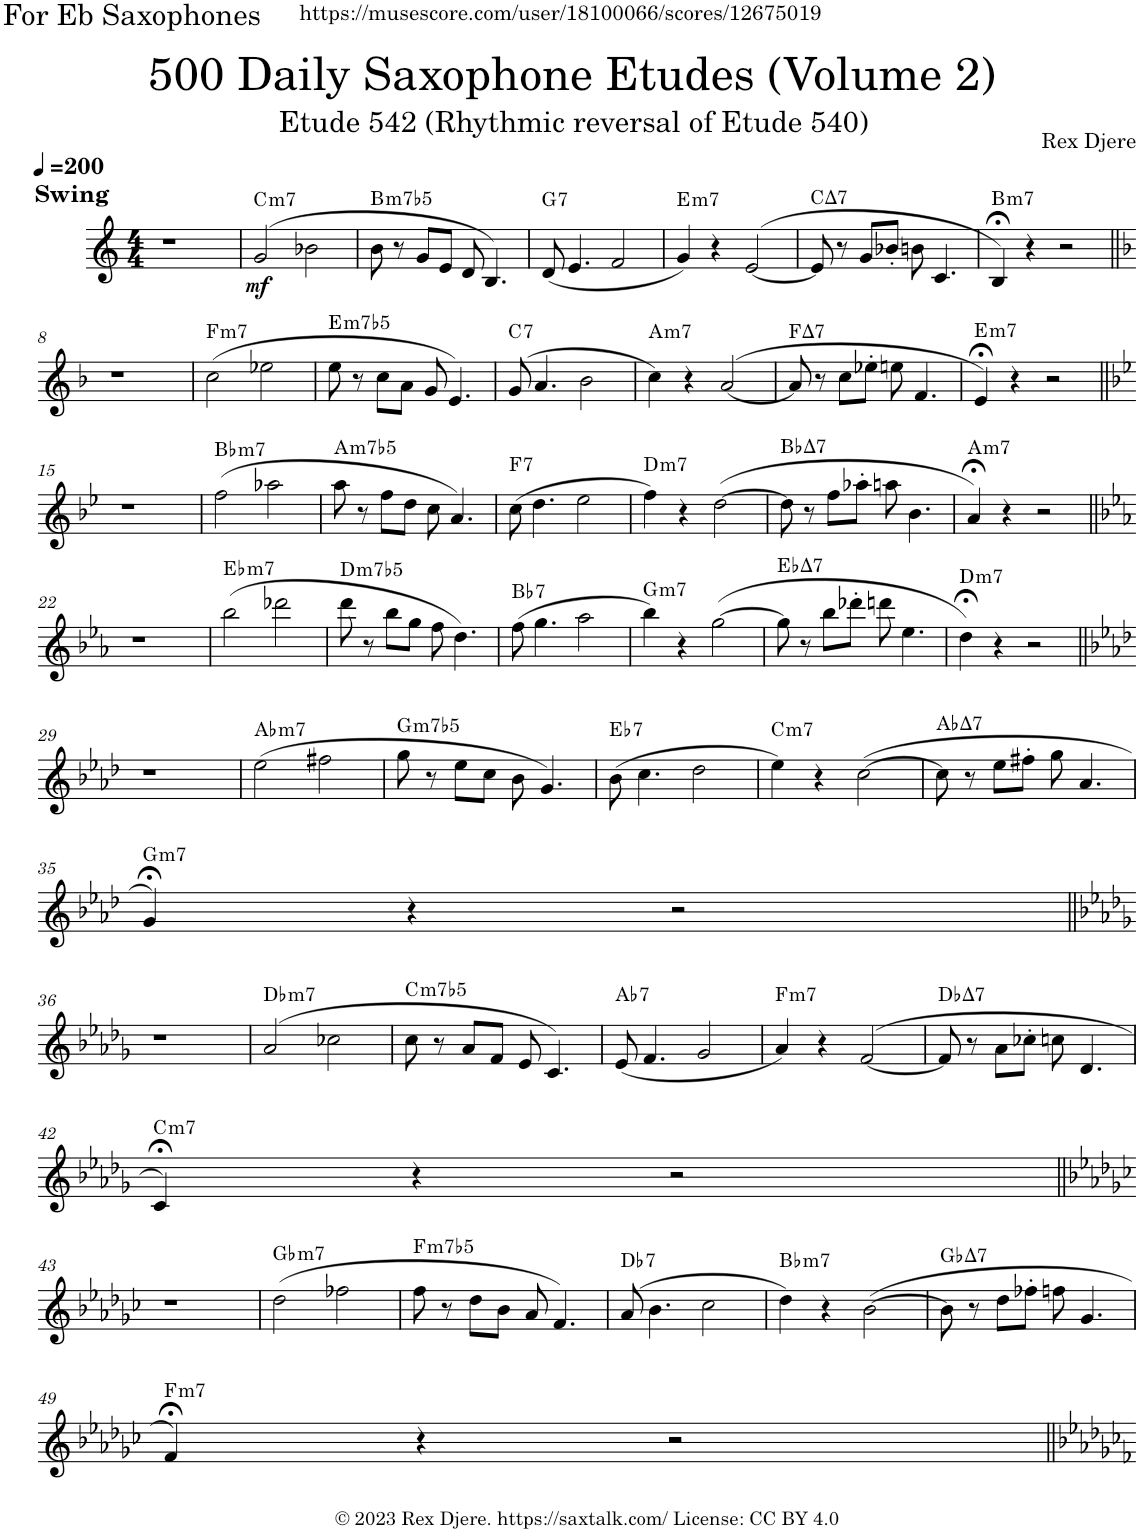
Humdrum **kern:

**kern	**dynam	**harte
*part1	*part1	*part1
*staff1	*staff1	*
*I"Alto Saxophone	*	*
*I'A. Sax.	*	*
*clefG2	*	*
*Trd5c9	*	*
*k[]	*	*
*M4/4	*	*
*MM200	*	*
=1	=1	=1
!LO:TX:a:B:t=Swing	!	!
1r	.	.
=2	=2	=2
!	!LO:DY:b	!LO:H:kt=m7
(2g/	mf	C:min7
2b-X\	.	.
=3	=3	=3
!	!	!LO:H:kt=m7b5
8b\	.	B:hdim7
8r	.	.
8g/L	.	.
8e/J	.	.
8d/	.	.
4.B/)	.	.
=4	=4	=4
!	!	!LO:H:kt=7
(8d/	.	G:7
4.e/	.	.
2f/	.	.
=5	=5	=5
!	!	!LO:H:kt=m7
4g/)	.	E:min7
4r	.	.
([2e/	.	.
=6	=6	=6
!	!	!LO:H:kt=7
8e/]	.	C:maj7
8r	.	.
8g/L	.	.
8b-X'/J	.	.
8bn\	.	.
4.c/	.	.
=7	=7	=7
!	!	!LO:H:kt=m7
4B;</)	.	B:min7
4r	.	.
2r	.	.
!!LO:LB:g=z
=8||	=8||	=8||
*k[b-]	*	*
1r	.	.
=9	=9	=9
!	!	!LO:H:kt=m7
(2cc\	.	F:min7
2ee-X\	.	.
=10	=10	=10
!	!	!LO:H:kt=m7b5
8ee\	.	E:hdim7
8r	.	.
8cc\L	.	.
8a\J	.	.
8g/	.	.
4.e/)	.	.
=11	=11	=11
!	!	!LO:H:kt=7
(8g/	.	C:7
4.a/	.	.
2b-\	.	.
=12	=12	=12
!	!	!LO:H:kt=m7
4cc\)	.	A:min7
4r	.	.
([2a/	.	.
=13	=13	=13
!	!	!LO:H:kt=7
8a/]	.	F:maj7
8r	.	.
8cc\L	.	.
8ee-X'\J	.	.
8een\	.	.
4.f/	.	.
=14	=14	=14
!	!	!LO:H:kt=m7
4e;</)	.	E:min7
4r	.	.
2r	.	.
!!LO:LB:g=z
=15||	=15||	=15||
*k[b-e-]	*	*
1r	.	.
=16	=16	=16
!	!	!LO:H:kt=m7
(2ff\	.	Bb:min7
2aa-X\	.	.
=17	=17	=17
!	!	!LO:H:kt=m7b5
8aa\	.	A:hdim7
8r	.	.
8ff\L	.	.
8dd\J	.	.
8cc\	.	.
4.a/)	.	.
=18	=18	=18
!	!	!LO:H:kt=7
(8cc\	.	F:7
4.dd\	.	.
2ee-\	.	.
=19	=19	=19
!	!	!LO:H:kt=m7
4ff\)	.	D:min7
4r	.	.
([2dd\	.	.
=20	=20	=20
!	!	!LO:H:kt=7
8dd\]	.	Bb:maj7
8r	.	.
8ff\L	.	.
8aa-X'\J	.	.
8aan\	.	.
4.b-\	.	.
=21	=21	=21
!	!	!LO:H:kt=m7
4a;</)	.	A:min7
4r	.	.
2r	.	.
!!LO:LB:g=z
=22||	=22||	=22||
*k[b-e-a-]	*	*
1r	.	.
=23	=23	=23
!	!	!LO:H:kt=m7
(2bb-\	.	Eb:min7
2ddd-X\	.	.
=24	=24	=24
!	!	!LO:H:kt=m7b5
8ddd\	.	D:hdim7
8r	.	.
8bb-\L	.	.
8gg\J	.	.
8ff\	.	.
4.dd\)	.	.
=25	=25	=25
!	!	!LO:H:kt=7
(8ff\	.	Bb:7
4.gg\	.	.
2aa-\	.	.
=26	=26	=26
!	!	!LO:H:kt=m7
4bb-\)	.	G:min7
4r	.	.
([2gg\	.	.
=27	=27	=27
!	!	!LO:H:kt=7
8gg\]	.	Eb:maj7
8r	.	.
8bb-\L	.	.
8ddd-X'\J	.	.
8dddn\	.	.
4.ee-\	.	.
=28	=28	=28
!	!	!LO:H:kt=m7
4dd;<\)	.	D:min7
4r	.	.
2r	.	.
!!LO:LB:g=z
=29||	=29||	=29||
*k[b-e-a-d-]	*	*
1r	.	.
=30	=30	=30
!	!	!LO:H:kt=m7
(2ee-\	.	Ab:min7
2ff#X\	.	.
=31	=31	=31
!	!	!LO:H:kt=m7b5
8gg\	.	G:hdim7
8r	.	.
8ee-\L	.	.
8cc\J	.	.
8b-\	.	.
4.g/)	.	.
=32	=32	=32
!	!	!LO:H:kt=7
(8b-\	.	Eb:7
4.cc\	.	.
2dd-\	.	.
=33	=33	=33
!	!	!LO:H:kt=m7
4ee-\)	.	C:min7
4r	.	.
([2cc\	.	.
=34	=34	=34
!	!	!LO:H:kt=7
8cc\]	.	Ab:maj7
8r	.	.
8ee-\L	.	.
8ff#X'\J	.	.
8gg\	.	.
4.a-/	.	.
!!LO:LB:g=z
=35	=35	=35
!	!	!LO:H:kt=m7
4g;</)	.	G:min7
4r	.	.
2r	.	.
!!LO:LB:g=z
=36||	=36||	=36||
*k[b-e-a-d-g-]	*	*
1r	.	.
=37	=37	=37
!	!	!LO:H:kt=m7
(2a-/	.	Db:min7
2cc-X\	.	.
=38	=38	=38
!	!	!LO:H:kt=m7b5
8cc\	.	C:hdim7
8r	.	.
8a-/L	.	.
8f/J	.	.
8e-/	.	.
4.c/)	.	.
=39	=39	=39
!	!	!LO:H:kt=7
(8e-/	.	Ab:7
4.f/	.	.
2g-/	.	.
=40	=40	=40
!	!	!LO:H:kt=m7
4a-/)	.	F:min7
4r	.	.
([2f/	.	.
=41	=41	=41
!	!	!LO:H:kt=7
8f/]	.	Db:maj7
8r	.	.
8a-\L	.	.
8cc-X'\J	.	.
8ccn\	.	.
4.d-/	.	.
!!LO:LB:g=z
=42	=42	=42
!	!	!LO:H:kt=m7
4c;</)	.	C:min7
4r	.	.
2r	.	.
!!LO:LB:g=z
=43||	=43||	=43||
*k[b-e-a-d-g-c-]	*	*
1r	.	.
=44	=44	=44
!	!	!LO:H:kt=m7
(2dd-\	.	Gb:min7
2ff-X\	.	.
=45	=45	=45
!	!	!LO:H:kt=m7b5
8ff\	.	F:hdim7
8r	.	.
8dd-\L	.	.
8b-\J	.	.
8a-/	.	.
4.f/)	.	.
=46	=46	=46
!	!	!LO:H:kt=7
(8a-/	.	Db:7
4.b-\	.	.
2cc-\	.	.
=47	=47	=47
!	!	!LO:H:kt=m7
4dd-\)	.	Bb:min7
4r	.	.
([2b-\	.	.
=48	=48	=48
!	!	!LO:H:kt=7
8b-\]	.	Gb:maj7
8r	.	.
8dd-\L	.	.
8ff-X'\J	.	.
8ffn\	.	.
4.g-/	.	.
!!LO:LB:g=z
=49	=49	=49
!	!	!LO:H:kt=m7
4f;</)	.	F:min7
4r	.	.
2r	.	.
=||	=||	=||
*-	*-	*-
